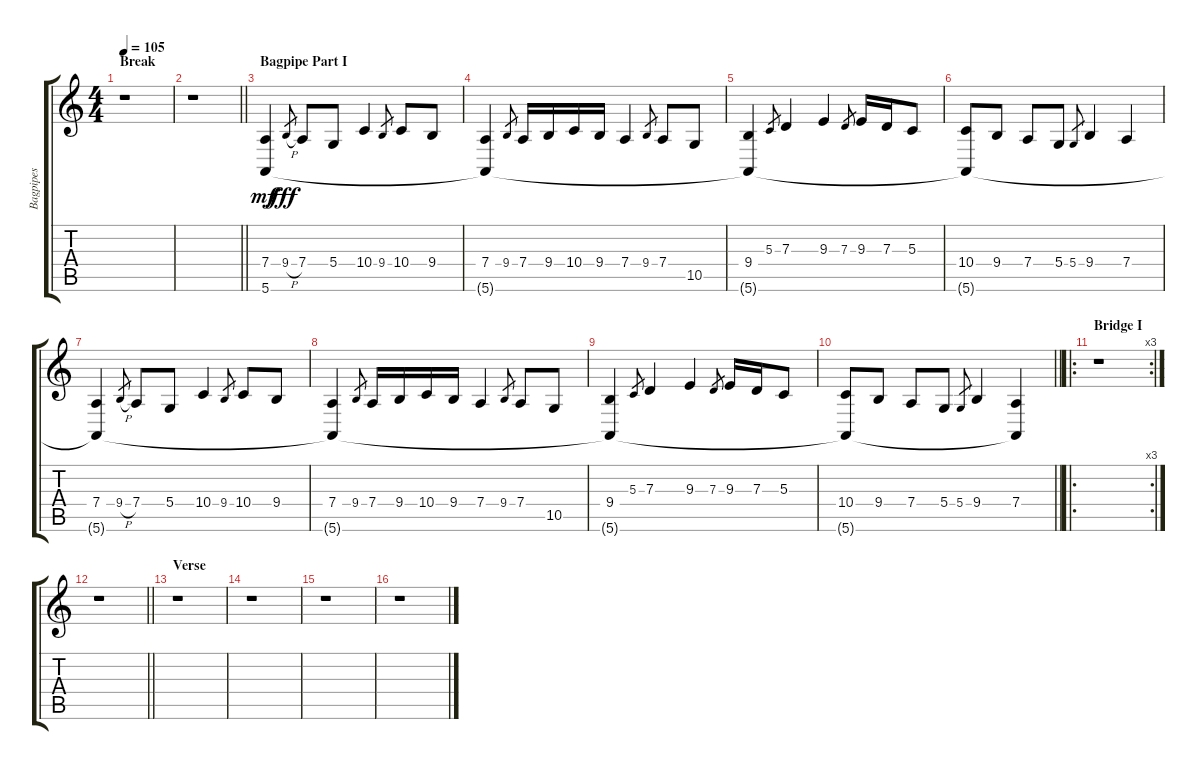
\track ("Bagpipes" "Bagpipes") {instrument bagpipe}
\staff {score tabs}
\tuning (E4 B3 G3 D3 A2 E2) {hide}
\ts (4 4)
\section ("" "Break")
\tempo 105
\clef g2
\ks c
r.1{dy mf} |
\barLineRight lightlight
r.1 |
\section ("" "Bagpipe Part I")
(7.4 5.6).4 9.4{h}.8{gr dy fff} 7.4.8 5.4.8 10.4.4 9.4.8{gr} 10.4.8 9.4.8 |
(7.4 5.6{t}).4 9.4.8{gr} 7.4.16 9.4.16 10.4.16 9.4.16 7.4.4 9.4.8{gr} 7.4.8 10.5.8 |
(9.4 5.6{t}).4 5.3.8{gr} 7.3.4 9.3.4 7.3.8{gr} 9.3.16 7.3.16 5.3.8 |
(10.4 5.6{t}).8 9.4.8 7.4.8 5.4.8 5.4.8{gr} 9.4.4 7.4.4 |
(7.4 5.6{t}).4 9.4{h}.8{gr} 7.4.8 5.4.8 10.4.4 9.4.8{gr} 10.4.8 9.4.8 |
(7.4 5.6{t}).4 9.4.8{gr} 7.4.16 9.4.16 10.4.16 9.4.16 7.4.4 9.4.8{gr} 7.4.8 10.5.8 |
(9.4 5.6{t}).4 5.3.8{gr} 7.3.4 9.3.4 7.3.8{gr} 9.3.16 7.3.16 5.3.8 |
\barLineRight lightlight
(10.4 5.6{t}).8 9.4.8 7.4.8 5.4.8 5.4.8{gr} 9.4.4 (7.4 5.6{t}).4 |
\ro
\rc 3
\section ("" "Bridge I")
r.1 |
\barLineRight lightlight
r.1 |
\section ("" "Verse")
r.1 |
r.1 |
r.1 |
r.1
